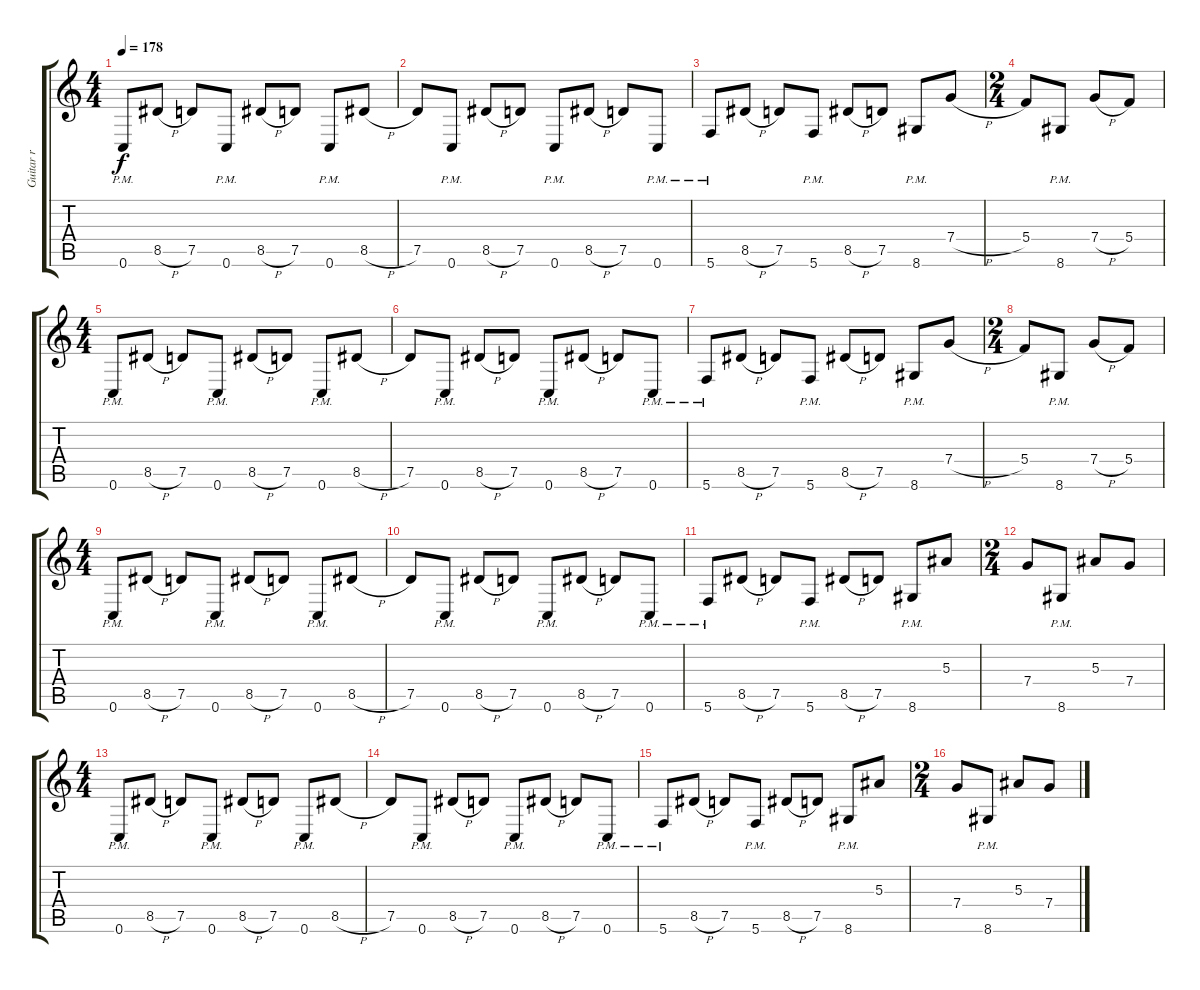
\track ("Guitar r" "Guitar r") {instrument distortionguitar}
\staff {score tabs}
\tuning (D4 A3 F3 C3 G2 C2) {hide}
\ts (4 4)
\tempo 178
\clef g2
\ks c
0.6{pm}.8{dy f} 8.5{h}.8 7.5.8 0.6{pm}.8 8.5{h}.8 7.5.8 0.6{pm}.8 8.5{h}.8 |
7.5.8 0.6{pm}.8 8.5{h}.8 7.5.8 0.6{pm}.8 8.5{h}.8 7.5.8 0.6{pm}.8 |
5.6{pm}.8 8.5{h}.8 7.5.8 5.6{pm}.8 8.5{h}.8 7.5.8 8.6{pm}.8 7.4{h}.8 |
\ts (2 4)
5.4.8 8.6{pm}.8 7.4{h}.8 5.4.8 |
\ts (4 4)
0.6{pm}.8 8.5{h}.8 7.5.8 0.6{pm}.8 8.5{h}.8 7.5.8 0.6{pm}.8 8.5{h}.8 |
7.5.8 0.6{pm}.8 8.5{h}.8 7.5.8 0.6{pm}.8 8.5{h}.8 7.5.8 0.6{pm}.8 |
5.6{pm}.8 8.5{h}.8 7.5.8 5.6{pm}.8 8.5{h}.8 7.5.8 8.6{pm}.8 7.4{h}.8 |
\ts (2 4)
5.4.8 8.6{pm}.8 7.4{h}.8 5.4.8 |
\ts (4 4)
0.6{pm}.8 8.5{h}.8 7.5.8 0.6{pm}.8 8.5{h}.8 7.5.8 0.6{pm}.8 8.5{h}.8 |
7.5.8 0.6{pm}.8 8.5{h}.8 7.5.8 0.6{pm}.8 8.5{h}.8 7.5.8 0.6{pm}.8 |
5.6{pm}.8 8.5{h}.8 7.5.8 5.6{pm}.8 8.5{h}.8 7.5.8 8.6{pm}.8 5.3.8 |
\ts (2 4)
7.4.8 8.6{pm}.8 5.3.8 7.4.8 |
\ts (4 4)
0.6{pm}.8 8.5{h}.8 7.5.8 0.6{pm}.8 8.5{h}.8 7.5.8 0.6{pm}.8 8.5{h}.8 |
7.5.8 0.6{pm}.8 8.5{h}.8 7.5.8 0.6{pm}.8 8.5{h}.8 7.5.8 0.6{pm}.8 |
5.6{pm}.8 8.5{h}.8 7.5.8 5.6{pm}.8 8.5{h}.8 7.5.8 8.6{pm}.8 5.3.8 |
\ts (2 4)
7.4.8 8.6{pm}.8 5.3.8 7.4.8
